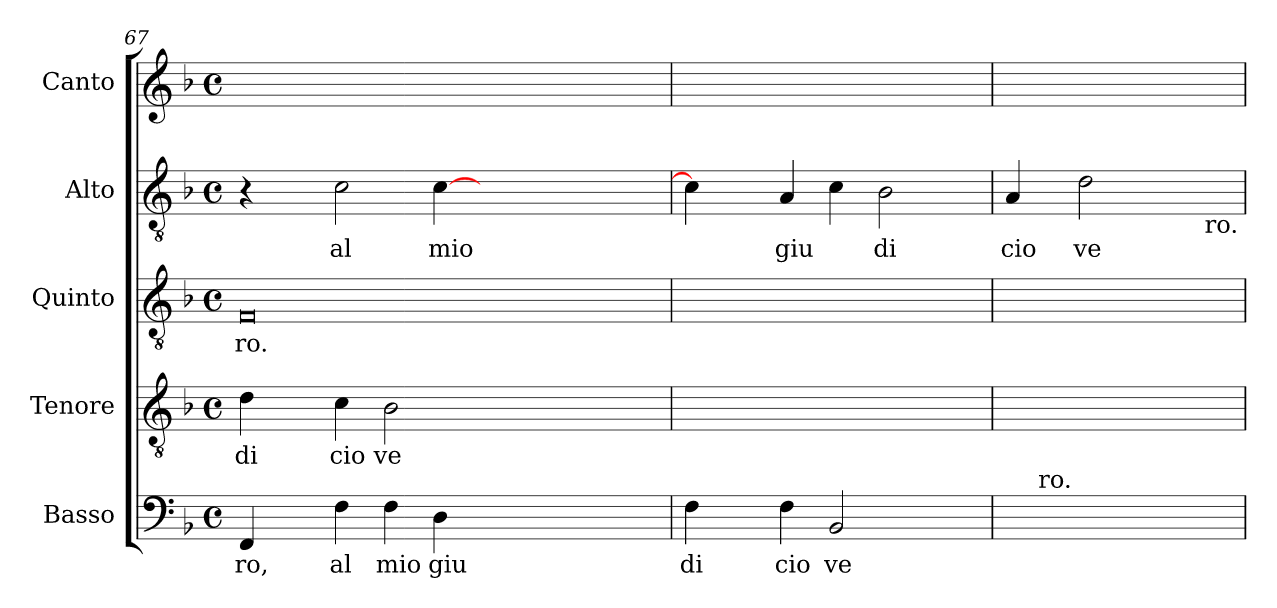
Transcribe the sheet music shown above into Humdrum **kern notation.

**kern	**text	**kern	**text	**kern	**text	**kern	**text	**kern
*part5	*part5	*part4	*part4	*part3	*part3	*part2	*part2	*part1
*staff5	*staff5	*staff4	*staff4	*staff3	*staff3	*staff2	*staff2	*staff1
*I"Basso	*	*I"Tenore	*	*I"Quinto	*	*I"Alto	*	*I"Canto
*clefF4	*	*clefGv2	*	*clefGv2	*	*clefGv2	*	*clefG2
*k[b-]	*	*k[b-]	*	*k[b-]	*	*k[b-]	*	*k[b-]
*F:	*	*F:	*	*F:	*	*F:	*	*F:
*M4/4	*	*M4/4	*	*M4/4	*	*M4/4	*	*M4/4
*met(c)	*	*met(c)	*	*met(c)	*	*met(c)	*	*met(c)
=67	=67	=67	=67	=67	=67	=67	=67	=67
!	!LO:LY:b	!	!LO:LY:b	!	!LO:LY:b	!	!	!
4FF/	ro,	4d\	di	0F	ro.	4r	.	32ryy
.	.	.	.	.	.	.	.	32ryy
.	.	.	.	.	.	.	.	32ryy
.	.	.	.	.	.	.	.	32ryy
.	.	.	.	.	.	.	.	32ryy
.	.	.	.	.	.	.	.	1ryy
!	!LO:LY:b	!	!LO:LY:b	!	!	!	!LO:LY:b	!
4F\	al	4c\	cio	.	.	2c\	al	.
!	!LO:LY:b	!	!LO:LY:b	!	!	!	!	!
4F\	mio	2B-\	ve	.	.	.	.	.
!	!LO:LY:b	!	!	!	!	!	!LO:LY:b	!
4D\	giu	.	.	.	.	[4c\	mio	.
1ryy	.	1ryy	.	.	.	1ryy	.	.
.	.	.	.	.	.	.	.	2ryy
.	.	.	.	.	.	.	.	4ryy
.	.	.	.	.	.	.	.	16.ryy
=	=	=	=	=	=	=	=	=
!	!LO:LY:b	!	!	!	!	!	!	!
4F\	di	32ryy	.	32ryy	.	4c\]	.	1ryy
.	.	32ryy	.	32ryy	.	.	.	.
.	.	32ryy	.	32ryy	.	.	.	.
.	.	32ryy	.	32ryy	.	.	.	.
.	.	32ryy	.	32ryy	.	.	.	.
.	.	1ryy	.	1ryy	.	.	.	.
!	!LO:LY:b	!	!	!	!	!	!LO:LY:b	!
4F\	cio	.	.	.	.	4A/	giu	.
!	!LO:LY:b	!	!	!	!	!	!	!
2BB-/	ve	.	.	.	.	4c\	.	.
!	!	!	!	!	!	!	!LO:LY:b	!
.	.	.	.	.	.	2B-\	di	.
4ryy	.	.	.	.	.	.	.	4ryy
.	.	16.ryy	.	16.ryy	.	.	.	.
=	=	=	=	=	=	=	=	=
!	!	!	!	!	!	!	!LO:LY:b	!
8ryy	.	1ryy	.	1ryy	.	4A/	cio	1ryy
!LO:TX:a:t=ro.	!	!	!	!	!	!	!	!
32ryy	.	.	.	.	.	.	.	.
2ryy	.	.	.	.	.	.	.	.
!	!	!	!	!	!	!	!LO:LY:b	!
.	.	.	.	.	.	2d\	ve	.
4ryy	.	.	.	.	.	.	.	.
.	.	.	.	.	.	8ryy	.	.
!	!	!	!	!	!	!LO:TX:b:t=ro.	!	!
.	.	.	.	.	.	32ryy	.	.
16.ryy	.	.	.	.	.	16.ryy	.	.
=	=	=	=	=	=	=	=	=
*-	*-	*-	*-	*-	*-	*-	*-	*-
